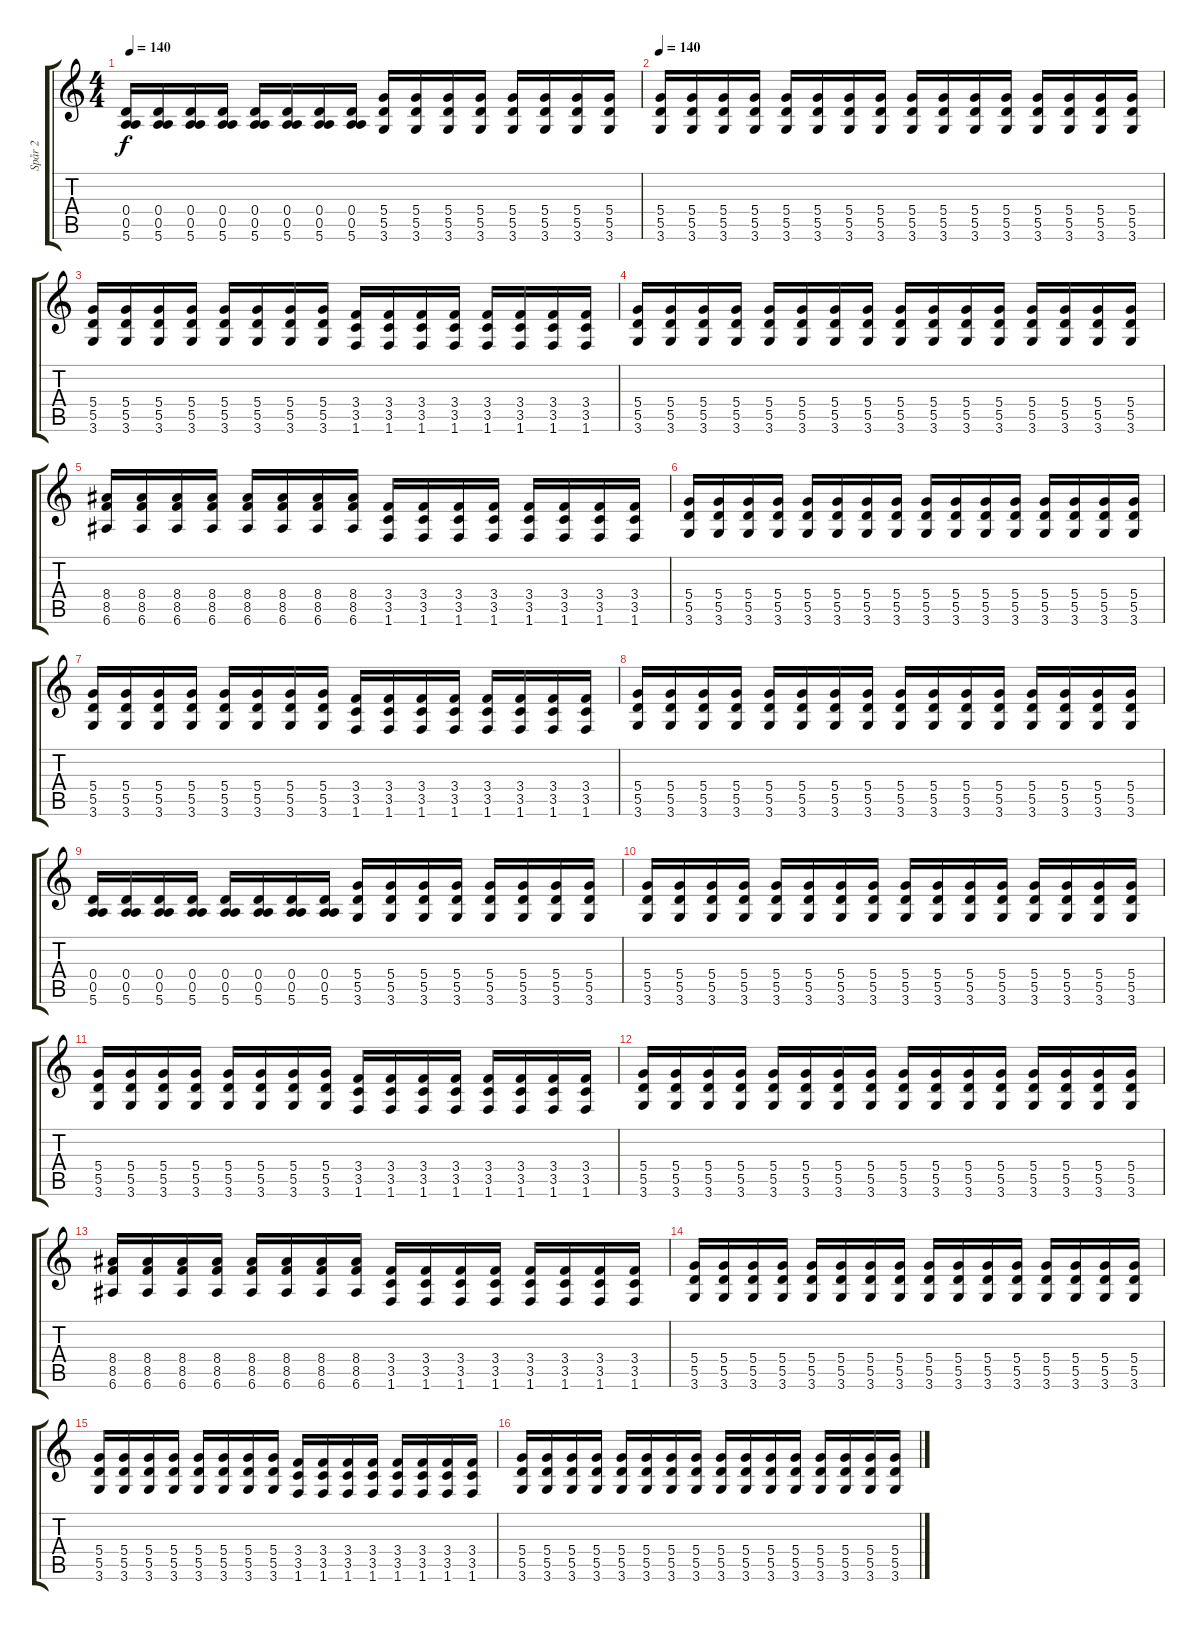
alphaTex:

\track ("Spår 2" "Spår 2") {instrument distortionguitar}
\staff {score tabs}
\tuning (E4 B3 G3 D3 A2 E2) {hide}
\ts (4 4)
\tempo 140
\clef g2
\ks c
(0.4 0.5 5.6).16{dy f} (0.4 0.5 5.6).16 (0.4 0.5 5.6).16 (0.4 0.5 5.6).16 (0.4 0.5 5.6).16 (0.4 0.5 5.6).16 (0.4 0.5 5.6).16 (0.4 0.5 5.6).16 (5.4 5.5 3.6).16 (5.4 5.5 3.6).16 (5.4 5.5 3.6).16 (5.4 5.5 3.6).16 (5.4 5.5 3.6).16 (5.4 5.5 3.6).16 (5.4 5.5 3.6).16 (5.4 5.5 3.6).16 |
\tempo 140
(5.4 5.5 3.6).16 (5.4 5.5 3.6).16 (5.4 5.5 3.6).16 (5.4 5.5 3.6).16 (5.4 5.5 3.6).16 (5.4 5.5 3.6).16 (5.4 5.5 3.6).16 (5.4 5.5 3.6).16 (5.4 5.5 3.6).16 (5.4 5.5 3.6).16 (5.4 5.5 3.6).16 (5.4 5.5 3.6).16 (5.4 5.5 3.6).16 (5.4 5.5 3.6).16 (5.4 5.5 3.6).16 (5.4 5.5 3.6).16 |
(5.4 5.5 3.6).16 (5.4 5.5 3.6).16 (5.4 5.5 3.6).16 (5.4 5.5 3.6).16 (5.4 5.5 3.6).16 (5.4 5.5 3.6).16 (5.4 5.5 3.6).16 (5.4 5.5 3.6).16 (3.4 3.5 1.6).16 (3.4 3.5 1.6).16 (3.4 3.5 1.6).16 (3.4 3.5 1.6).16 (3.4 3.5 1.6).16 (3.4 3.5 1.6).16 (3.4 3.5 1.6).16 (3.4 3.5 1.6).16 |
(5.4 5.5 3.6).16 (5.4 5.5 3.6).16 (5.4 5.5 3.6).16 (5.4 5.5 3.6).16 (5.4 5.5 3.6).16 (5.4 5.5 3.6).16 (5.4 5.5 3.6).16 (5.4 5.5 3.6).16 (5.4 5.5 3.6).16 (5.4 5.5 3.6).16 (5.4 5.5 3.6).16 (5.4 5.5 3.6).16 (5.4 5.5 3.6).16 (5.4 5.5 3.6).16 (5.4 5.5 3.6).16 (5.4 5.5 3.6).16 |
(8.4 8.5 6.6).16 (8.4 8.5 6.6).16 (8.4 8.5 6.6).16 (8.4 8.5 6.6).16 (8.4 8.5 6.6).16 (8.4 8.5 6.6).16 (8.4 8.5 6.6).16 (8.4 8.5 6.6).16 (3.4 3.5 1.6).16 (3.4 3.5 1.6).16 (3.4 3.5 1.6).16 (3.4 3.5 1.6).16 (3.4 3.5 1.6).16 (3.4 3.5 1.6).16 (3.4 3.5 1.6).16 (3.4 3.5 1.6).16 |
(5.4 5.5 3.6).16 (5.4 5.5 3.6).16 (5.4 5.5 3.6).16 (5.4 5.5 3.6).16 (5.4 5.5 3.6).16 (5.4 5.5 3.6).16 (5.4 5.5 3.6).16 (5.4 5.5 3.6).16 (5.4 5.5 3.6).16 (5.4 5.5 3.6).16 (5.4 5.5 3.6).16 (5.4 5.5 3.6).16 (5.4 5.5 3.6).16 (5.4 5.5 3.6).16 (5.4 5.5 3.6).16 (5.4 5.5 3.6).16 |
(5.4 5.5 3.6).16 (5.4 5.5 3.6).16 (5.4 5.5 3.6).16 (5.4 5.5 3.6).16 (5.4 5.5 3.6).16 (5.4 5.5 3.6).16 (5.4 5.5 3.6).16 (5.4 5.5 3.6).16 (3.4 3.5 1.6).16 (3.4 3.5 1.6).16 (3.4 3.5 1.6).16 (3.4 3.5 1.6).16 (3.4 3.5 1.6).16 (3.4 3.5 1.6).16 (3.4 3.5 1.6).16 (3.4 3.5 1.6).16 |
(5.4 5.5 3.6).16 (5.4 5.5 3.6).16 (5.4 5.5 3.6).16 (5.4 5.5 3.6).16 (5.4 5.5 3.6).16 (5.4 5.5 3.6).16 (5.4 5.5 3.6).16 (5.4 5.5 3.6).16 (5.4 5.5 3.6).16 (5.4 5.5 3.6).16 (5.4 5.5 3.6).16 (5.4 5.5 3.6).16 (5.4 5.5 3.6).16 (5.4 5.5 3.6).16 (5.4 5.5 3.6).16 (5.4 5.5 3.6).16 |
(0.4 0.5 5.6).16 (0.4 0.5 5.6).16 (0.4 0.5 5.6).16 (0.4 0.5 5.6).16 (0.4 0.5 5.6).16 (0.4 0.5 5.6).16 (0.4 0.5 5.6).16 (0.4 0.5 5.6).16 (5.4 5.5 3.6).16 (5.4 5.5 3.6).16 (5.4 5.5 3.6).16 (5.4 5.5 3.6).16 (5.4 5.5 3.6).16 (5.4 5.5 3.6).16 (5.4 5.5 3.6).16 (5.4 5.5 3.6).16 |
(5.4 5.5 3.6).16 (5.4 5.5 3.6).16 (5.4 5.5 3.6).16 (5.4 5.5 3.6).16 (5.4 5.5 3.6).16 (5.4 5.5 3.6).16 (5.4 5.5 3.6).16 (5.4 5.5 3.6).16 (5.4 5.5 3.6).16 (5.4 5.5 3.6).16 (5.4 5.5 3.6).16 (5.4 5.5 3.6).16 (5.4 5.5 3.6).16 (5.4 5.5 3.6).16 (5.4 5.5 3.6).16 (5.4 5.5 3.6).16 |
(5.4 5.5 3.6).16 (5.4 5.5 3.6).16 (5.4 5.5 3.6).16 (5.4 5.5 3.6).16 (5.4 5.5 3.6).16 (5.4 5.5 3.6).16 (5.4 5.5 3.6).16 (5.4 5.5 3.6).16 (3.4 3.5 1.6).16 (3.4 3.5 1.6).16 (3.4 3.5 1.6).16 (3.4 3.5 1.6).16 (3.4 3.5 1.6).16 (3.4 3.5 1.6).16 (3.4 3.5 1.6).16 (3.4 3.5 1.6).16 |
(5.4 5.5 3.6).16 (5.4 5.5 3.6).16 (5.4 5.5 3.6).16 (5.4 5.5 3.6).16 (5.4 5.5 3.6).16 (5.4 5.5 3.6).16 (5.4 5.5 3.6).16 (5.4 5.5 3.6).16 (5.4 5.5 3.6).16 (5.4 5.5 3.6).16 (5.4 5.5 3.6).16 (5.4 5.5 3.6).16 (5.4 5.5 3.6).16 (5.4 5.5 3.6).16 (5.4 5.5 3.6).16 (5.4 5.5 3.6).16 |
(8.4 8.5 6.6).16 (8.4 8.5 6.6).16 (8.4 8.5 6.6).16 (8.4 8.5 6.6).16 (8.4 8.5 6.6).16 (8.4 8.5 6.6).16 (8.4 8.5 6.6).16 (8.4 8.5 6.6).16 (3.4 3.5 1.6).16 (3.4 3.5 1.6).16 (3.4 3.5 1.6).16 (3.4 3.5 1.6).16 (3.4 3.5 1.6).16 (3.4 3.5 1.6).16 (3.4 3.5 1.6).16 (3.4 3.5 1.6).16 |
(5.4 5.5 3.6).16 (5.4 5.5 3.6).16 (5.4 5.5 3.6).16 (5.4 5.5 3.6).16 (5.4 5.5 3.6).16 (5.4 5.5 3.6).16 (5.4 5.5 3.6).16 (5.4 5.5 3.6).16 (5.4 5.5 3.6).16 (5.4 5.5 3.6).16 (5.4 5.5 3.6).16 (5.4 5.5 3.6).16 (5.4 5.5 3.6).16 (5.4 5.5 3.6).16 (5.4 5.5 3.6).16 (5.4 5.5 3.6).16 |
(5.4 5.5 3.6).16 (5.4 5.5 3.6).16 (5.4 5.5 3.6).16 (5.4 5.5 3.6).16 (5.4 5.5 3.6).16 (5.4 5.5 3.6).16 (5.4 5.5 3.6).16 (5.4 5.5 3.6).16 (3.4 3.5 1.6).16 (3.4 3.5 1.6).16 (3.4 3.5 1.6).16 (3.4 3.5 1.6).16 (3.4 3.5 1.6).16 (3.4 3.5 1.6).16 (3.4 3.5 1.6).16 (3.4 3.5 1.6).16 |
(5.4 5.5 3.6).16 (5.4 5.5 3.6).16 (5.4 5.5 3.6).16 (5.4 5.5 3.6).16 (5.4 5.5 3.6).16 (5.4 5.5 3.6).16 (5.4 5.5 3.6).16 (5.4 5.5 3.6).16 (5.4 5.5 3.6).16 (5.4 5.5 3.6).16 (5.4 5.5 3.6).16 (5.4 5.5 3.6).16 (5.4 5.5 3.6).16 (5.4 5.5 3.6).16 (5.4 5.5 3.6).16 (5.4 5.5 3.6).16
